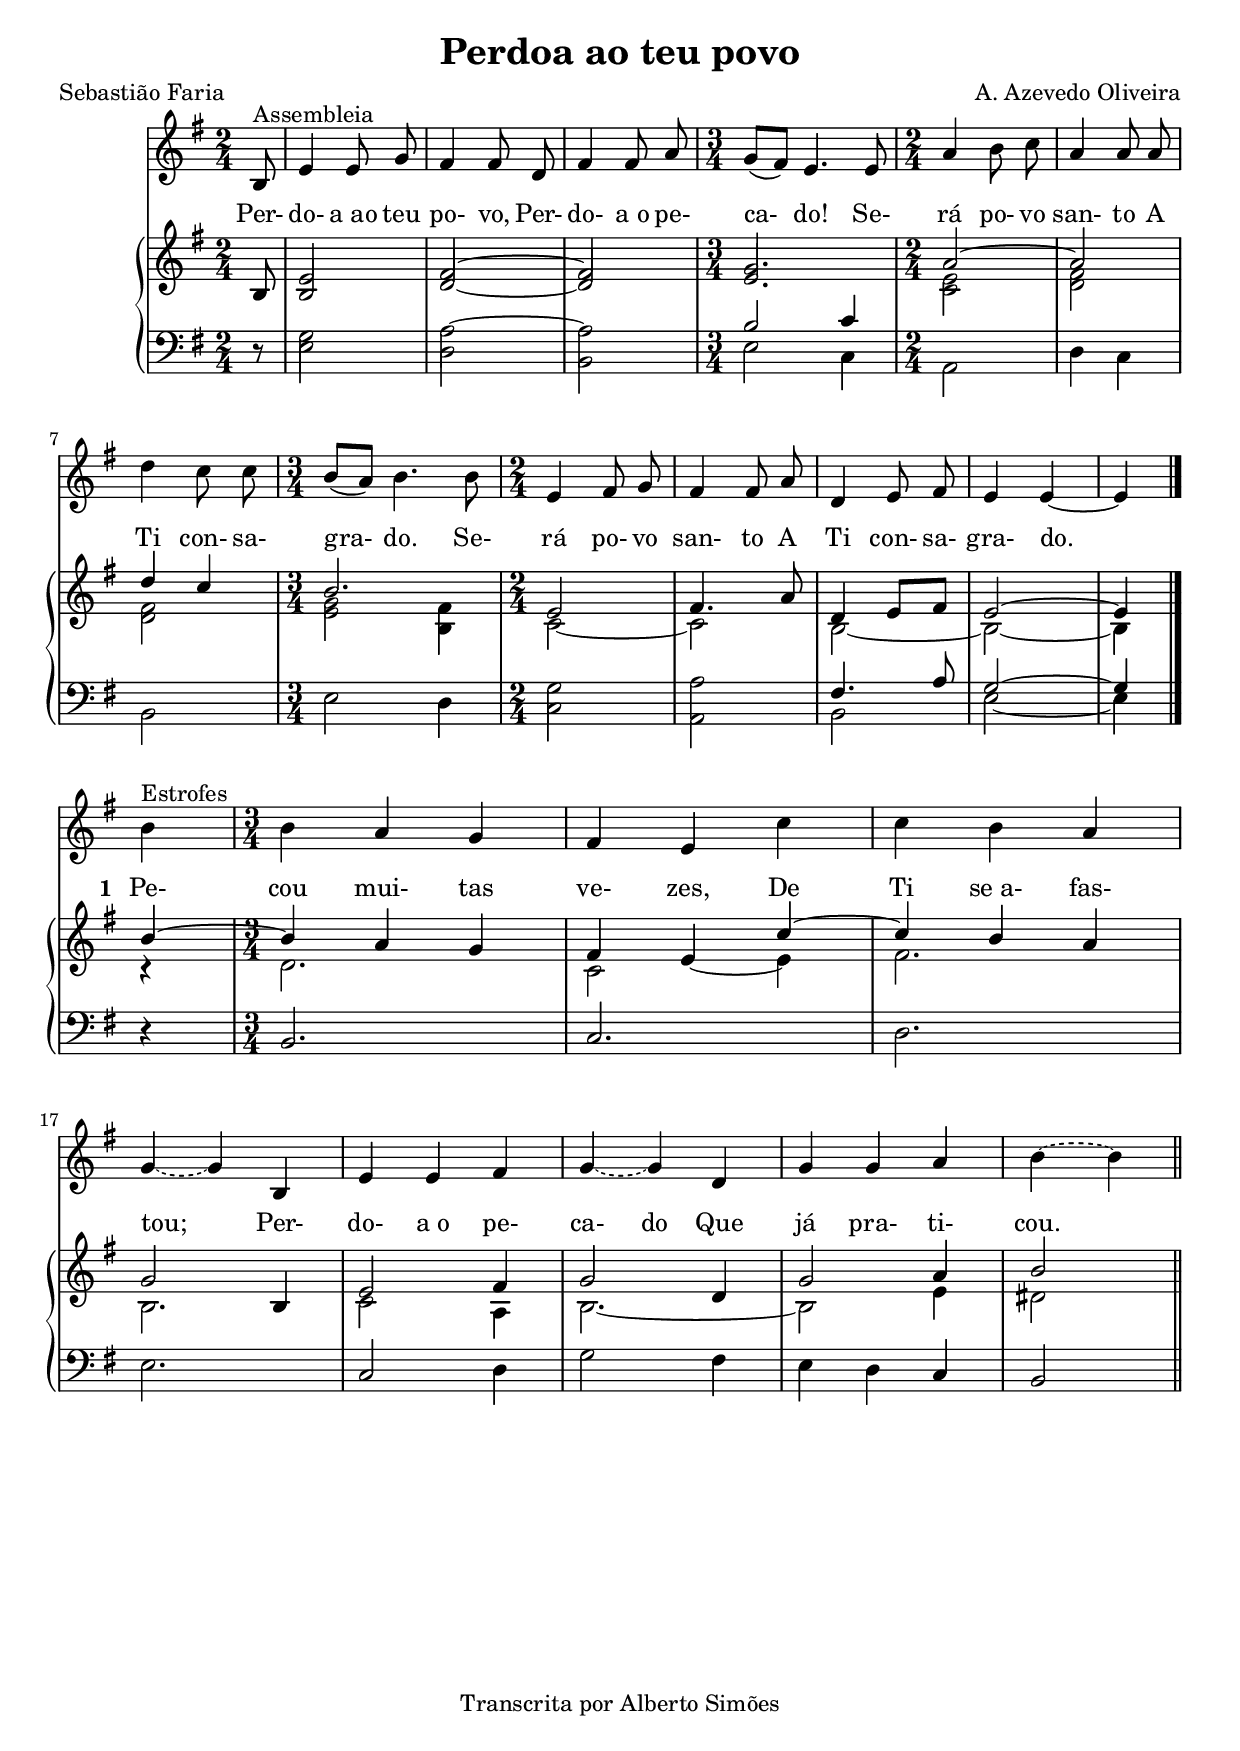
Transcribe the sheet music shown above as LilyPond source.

\version "2.14.0"

\header {
  title = "Perdoa ao teu povo"
  composer = "A. Azevedo Oliveira"
  poet = "Sebastião Faria"

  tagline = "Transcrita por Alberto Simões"

  ocasioes = "entrada,ofertorio"
  seccao   = "ofertorio"
}

ignore  = \override NoteColumn #'ignore-collision = ##t

global = {
  \key g \major
  \time 2/4
}

melody = \relative c' {
  \global
  \clef treble
  \autoBeamOff

  \partial 8 b8^\markup{Assembleia} | e4 e8 g | fis4 fis8 d | fis4 fis8 a | \time 3/4 g8[( fis]) e4. e8 |
  \time 2/4 a4 b8 c | a4 a8 a | d4 c8 c | \time 3/4 b8[( a)] b4. b8 | \time 2/4
  e,4 fis8 g | fis4 fis8 a | d,4 e8 fis | e4 e ~ |  e \bar "|."

  \break
  b'4^\markup{Estrofes} | \time 3/4 b a g | fis e c' | c b a | 
  \break
  \tieDashed g ~ g b, | e e fis | g ~ g d | g g a | b  ~ b \bar "||"
}

text = {
  \lyricmode {
    Per- do- a_ao teu po- vo, Per- do- a_o pe- ca- do!
    Se- rá po- vo san- to A Ti con- sa- gra- do.
    Se- rá po- vo san- to A Ti con- sa- gra- do.
  }
  \set stanza = #"1 "
  \lyricmode {
    Pe- cou mui- tas ve- zes,
    De Ti se_a- fas- tou;
    Per- do- a_o 
    \set ignoreMelismata = ##t
    pe- ca- do
    Que já pra- ti- cou.
  }
}

stemOff = { \ignore \once \override Stem #'transparent = ##t }

upperA = \relative c' {
  \voiceOne

  \partial 8 b8 | e2 | fis ~ | fis | \time 3/4  g2. | \time 2/4
  a2 ~ a2 | d4 c | \time 3/4 b2. | \time 2/4 e,2 | fis4. a8 | d,4 e8[ fis]| e2~|e4\bar "|."

  b'4 ~ | \time 3/4 b a g | fis 
  <<  { s4 c' ~ | c  }
    \new Voice {\stemUp e,4 ~ \stemOff e4 | s4} >>
  b' a |
  g2 b,4 | e2 fis4 | g2 d4 | g2 a4 | b2 \bar "||"
}

upperB = \relative c' {
  \voiceTwo
  \partial 8 s8 |
  \ignore { \stemUp b2 | d ~ | d | \time 3/4 e2. } |
  \voiceTwo
  \time 2/4 <c e>2 | <d fis> | q | \time 3/4 <e g> <b fis'>4 | \time 2/4
  c2 ~ | c2 | b2 ~ | b2 ~ | b4 \bar "|."

  r4 | d2. | c2 e4 | fis2. |
  b,2. | c2 a4 | b2. ~ | b2 e4 | dis2 \bar "||"
}

upper = {
  \global
  \clef treble
  \mergeDifferentlyHeadedOn
  \mergeDifferentlyDottedOn
  << \new Voice \upperA 
     \new Voice \upperB >>
}

lowerA = \relative c' {
  \voiceOne

  \partial 8 s8 |
  \ignore { \stemDown g2 | a ~ | a | }
  \time 3/4 \voiceOne
  b2 c4 | \time 2/4 s2 | s2 | s2 | \time 3/4 s2. | 
  \time 2/4 \ignore { \stemDown g2 | a | }
  \voiceOne fis4. a8 | g2 ~ | g4 \bar "|."
}

lowerB = \relative c {
  \oneVoice
  \partial 8 r8
  \voiceTwo
  e2 | d | b | \time 3/4 e c4 |
  \time 2/4 a2 | d4 c | b2 | \time 3/4 e d4 |
  \time 2/4 c2 | a | b | e ~ | e4 \bar "|."

  \oneVoice r4 | b2. | c | d| e | c2 d4 | g2 fis4 | e d c | b2 \bar "||"
}

lower = {
  \global
  \clef bass
  << \new Voice \lowerA 
     \new Voice \lowerB >>
}



\score {
  <<
    \new Staff <<
      \new Voice = "mel" \melody
    >>
    \new PianoStaff <<
      \new Staff = "upper" \upper
      \new Staff = "lower" \lower
    >>
    \new Lyrics \with { alignAboveContext = "upper" }
                { \lyricsto "mel" \text}
  >>
  \layout {
    \context {
      \Staff \RemoveEmptyStaves       
      % \override VerticalAxisGroup #'remove-first = ##t
    }

    % \context {
    %   \PianoStaff
    %   \override StaffGrouper #'staff-staff-spacing #'minimum-distance = #10
    % }

    % \context {
    %   \Score
    %   \override StaffGrouper #'staff-staff-spacing #'padding = #0
    %   \override StaffGrouper #'staff-staff-spacing #'basic-distance = #0
    %   \override StaffGrouper #'staffgroup-staff-spacing  #'basic-distance = #0
    % }

%    #(layout-set-staff-size 19)

  }
  \midi {
    \context {
      \Score
      tempoWholesPerMinute = #(ly:make-moment 80 4)
    }
  }
}


